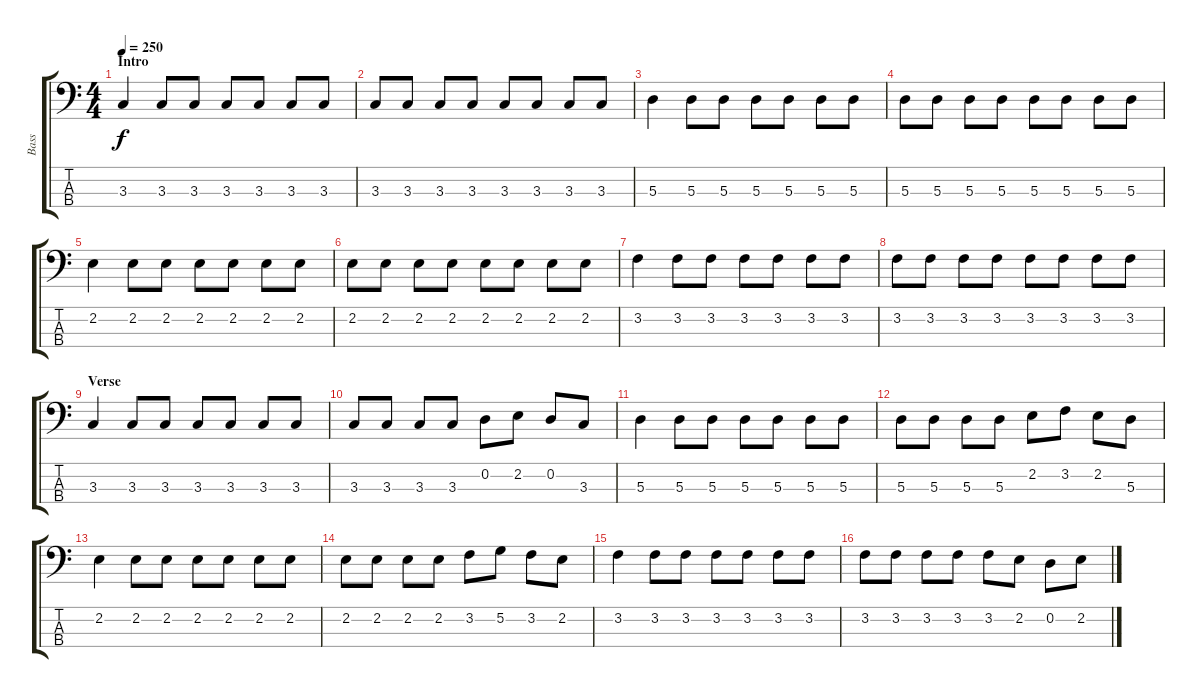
\track ("Bass" "Bass") {instrument electricbassfinger}
\staff {score tabs}
\tuning (G2 D2 A1 E1) {hide}
\ts (4 4)
\section ("" "Intro")
\tempo 250
\clef f4
\ks c
3.3.4{dy f instrument electricbassfinger} 3.3.8 3.3.8 3.3.8 3.3.8 3.3.8 3.3.8 |
3.3.8 3.3.8 3.3.8 3.3.8 3.3.8 3.3.8 3.3.8 3.3.8 |
5.3.4 5.3.8 5.3.8 5.3.8 5.3.8 5.3.8 5.3.8 |
5.3.8 5.3.8 5.3.8 5.3.8 5.3.8 5.3.8 5.3.8 5.3.8 |
2.2.4 2.2.8 2.2.8 2.2.8 2.2.8 2.2.8 2.2.8 |
2.2.8 2.2.8 2.2.8 2.2.8 2.2.8 2.2.8 2.2.8 2.2.8 |
3.2.4 3.2.8 3.2.8 3.2.8 3.2.8 3.2.8 3.2.8 |
3.2.8 3.2.8 3.2.8 3.2.8 3.2.8 3.2.8 3.2.8 3.2.8 |
\section ("" "Verse")
3.3.4 3.3.8 3.3.8 3.3.8 3.3.8 3.3.8 3.3.8 |
3.3.8 3.3.8 3.3.8 3.3.8 0.2.8 2.2.8 0.2.8 3.3.8 |
5.3.4 5.3.8 5.3.8 5.3.8 5.3.8 5.3.8 5.3.8 |
5.3.8 5.3.8 5.3.8 5.3.8 2.2.8 3.2.8 2.2.8 5.3.8 |
2.2.4 2.2.8 2.2.8 2.2.8 2.2.8 2.2.8 2.2.8 |
2.2.8 2.2.8 2.2.8 2.2.8 3.2.8 5.2.8 3.2.8 2.2.8 |
3.2.4 3.2.8 3.2.8 3.2.8 3.2.8 3.2.8 3.2.8 |
3.2.8 3.2.8 3.2.8 3.2.8 3.2.8 2.2.8 0.2.8 2.2.8
